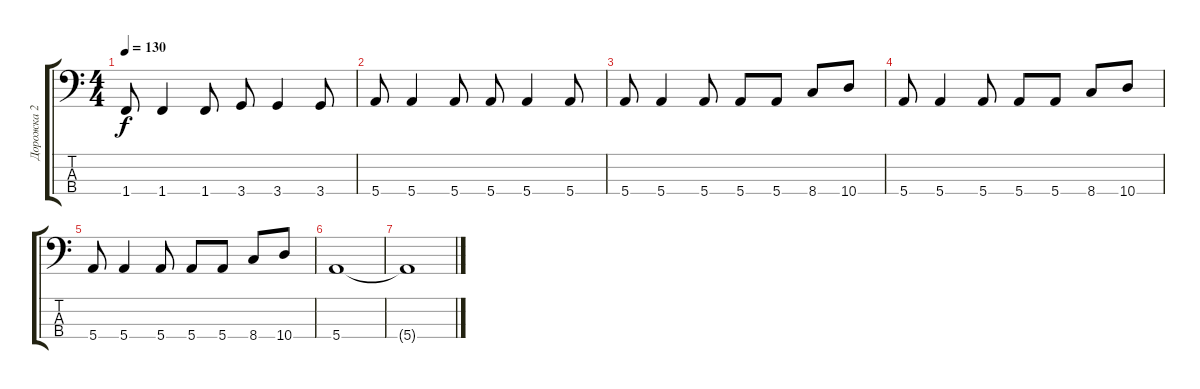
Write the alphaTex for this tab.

\track ("Дорожка 2" "Дорожка 2") {instrument electricbassfinger}
\staff {score tabs}
\tuning (G2 D2 A1 E1) {hide}
\ts (4 4)
\tempo 130
\clef f4
\ks c
1.4.8{dy f} 1.4.4 1.4.8 3.4.8 3.4.4 3.4.8 |
5.4.8 5.4.4 5.4.8 5.4.8 5.4.4 5.4.8 |
5.4.8 5.4.4 5.4.8 5.4.8 5.4.8 8.4.8 10.4.8 |
5.4.8 5.4.4 5.4.8 5.4.8 5.4.8 8.4.8 10.4.8 |
5.4.8 5.4.4 5.4.8 5.4.8 5.4.8 8.4.8 10.4.8 |
5.4.1 |
5.4{t}.1
